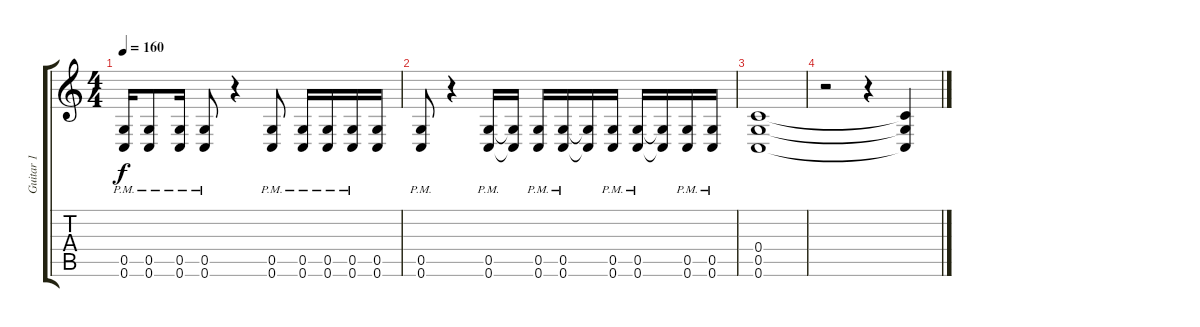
\track ("Guitar 1" "Guitar 1") {instrument distortionguitar}
\staff {score tabs}
\tuning (D4 A3 F3 C3 G2 C2) {hide}
\ts (4 4)
\tempo 160
\clef g2
\ks c
(0.5{pm} 0.6{pm}).16{dy f} (0.5{pm} 0.6{pm}).8 (0.5{pm} 0.6{pm}).16 (0.5{pm} 0.6{pm}).8 r.4 (0.5 0.6{pm}).8 (0.5{pm} 0.6{pm}).16 (0.5{pm} 0.6{pm}).16 (0.5{pm} 0.6{pm}).16 (0.5 0.6).16 |
(0.5{pm} 0.6{pm}).8 r.4 (0.5{pm} 0.6{pm}).16 (0.5{t} 0.6{t}).16 (0.5{pm} 0.6{pm}).16 (0.5{pm} 0.6{pm}).16 (0.5{t} 0.6{t}).16 (0.5{pm} 0.6{pm}).16 (0.5{pm} 0.6{pm}).16 (0.5{t} 0.6{t}).16 (0.5{pm} 0.6{pm}).16 (0.5{pm} 0.6{pm}).16 |
(0.4 0.5 0.6).1 |
r.2 r.4 (0.4{t} 0.5{t} 0.6{t}).4
